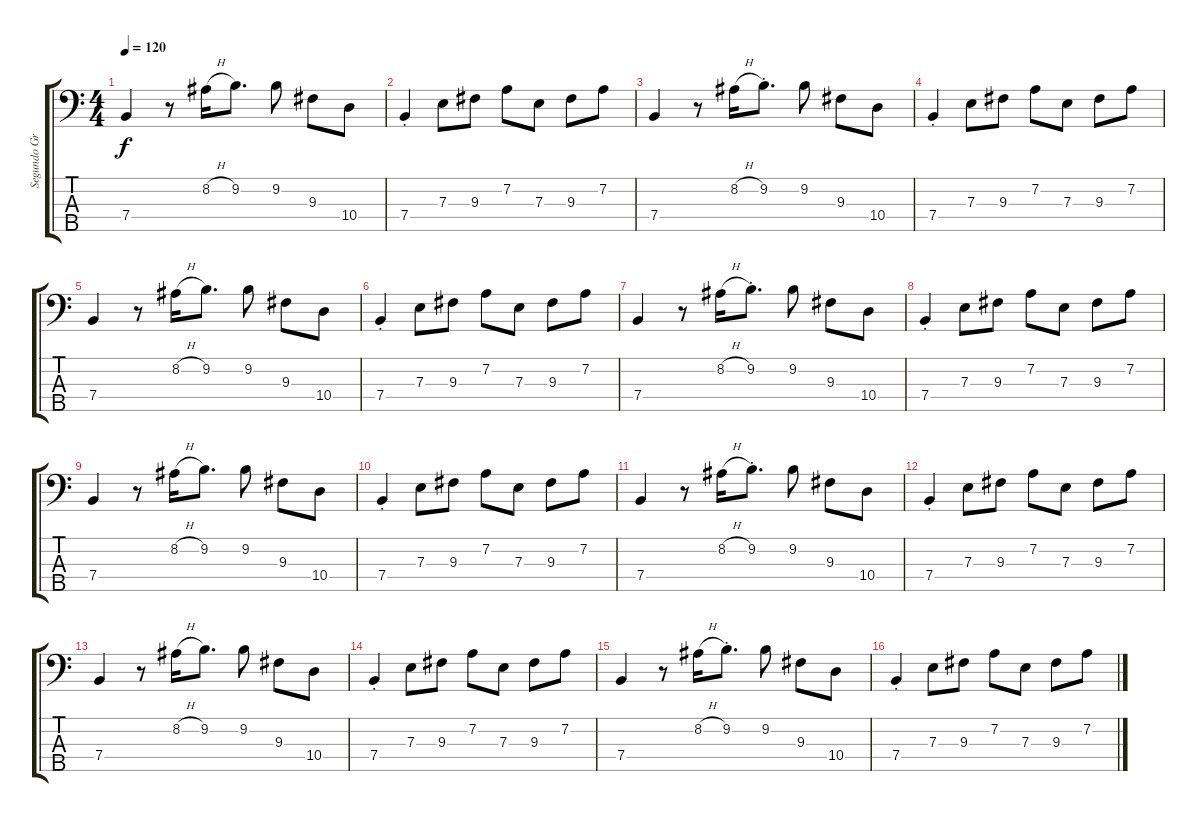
\track ("Segundo Grandío - Bajo" "Segundo Gr") {instrument electricbassfinger}
\staff {score tabs}
\tuning (G2 D2 A1 E1 B0) {hide}
\ts (4 4)
\tempo 120
\clef f4
\ks c
7.4.4{dy f} r.8 8.2{h}.16 9.2.8{d} 9.2.8 9.3.8 10.4.8 |
7.4{st}.4 7.3.8 9.3.8 7.2.8 7.3.8 9.3.8 7.2.8 |
7.4.4 r.8 8.2{h}.16 9.2{st}.8{d} 9.2.8 9.3.8 10.4.8 |
7.4{st}.4 7.3.8 9.3.8 7.2.8 7.3.8 9.3.8 7.2.8 |
7.4.4 r.8 8.2{h}.16 9.2.8{d} 9.2.8 9.3.8 10.4.8 |
7.4{st}.4 7.3.8 9.3.8 7.2.8 7.3.8 9.3.8 7.2.8 |
7.4.4 r.8 8.2{h}.16 9.2{st}.8{d} 9.2.8 9.3.8 10.4.8 |
7.4{st}.4 7.3.8 9.3.8 7.2.8 7.3.8 9.3.8 7.2.8 |
7.4.4 r.8 8.2{h}.16 9.2.8{d} 9.2.8 9.3.8 10.4.8 |
7.4{st}.4 7.3.8 9.3.8 7.2.8 7.3.8 9.3.8 7.2.8 |
7.4.4 r.8 8.2{h}.16 9.2{st}.8{d} 9.2.8 9.3.8 10.4.8 |
7.4{st}.4 7.3.8 9.3.8 7.2.8 7.3.8 9.3.8 7.2.8 |
7.4.4 r.8 8.2{h}.16 9.2.8{d} 9.2.8 9.3.8 10.4.8 |
7.4{st}.4 7.3.8 9.3.8 7.2.8 7.3.8 9.3.8 7.2.8 |
7.4.4 r.8 8.2{h}.16 9.2{st}.8{d} 9.2.8 9.3.8 10.4.8 |
7.4{st}.4 7.3.8 9.3.8 7.2.8 7.3.8 9.3.8 7.2.8
